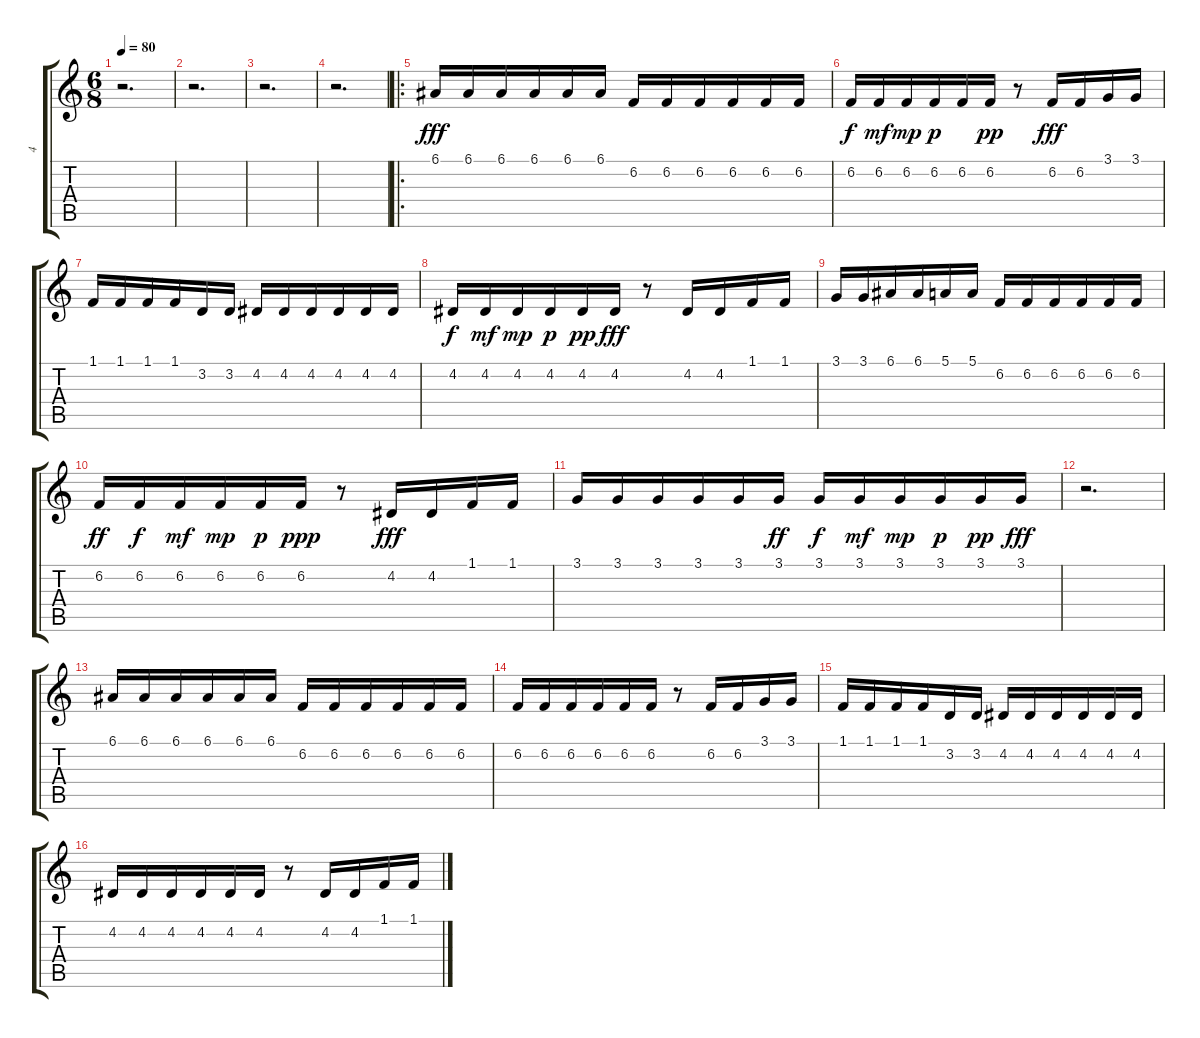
\track ("4" "4") {instrument steeldrums}
\staff {score tabs}
\tuning (E4 B3 G3 D3 A2 E2) {hide}
\ts (6 8)
\tempo 80
\clef g2
\ks c
r.2{d dy fff instrument steeldrums} |
r.2{d} |
r.2{d} |
r.2{d} |
\ro
6.1.16 6.1.16 6.1.16 6.1.16 6.1.16 6.1.16 6.2.16 6.2.16 6.2.16 6.2.16 6.2.16 6.2.16 |
6.2.16{dy f} 6.2.16{dy mf} 6.2.16{dy mp} 6.2.16{dy p} 6.2.16 6.2.16{dy pp} r.8 6.2.16{dy fff} 6.2.16 3.1.16 3.1.16 |
1.1.16 1.1.16 1.1.16 1.1.16 3.2.16 3.2.16 4.2.16 4.2.16 4.2.16 4.2.16 4.2.16 4.2.16 |
4.2.16{dy f} 4.2.16{dy mf} 4.2.16{dy mp} 4.2.16{dy p} 4.2.16{dy pp} 4.2.16{dy fff} r.8 4.2.16 4.2.16 1.1.16 1.1.16 |
3.1.16 3.1.16 6.1.16 6.1.16 5.1.16 5.1.16 6.2.16 6.2.16 6.2.16 6.2.16 6.2.16 6.2.16 |
6.2.16{dy ff} 6.2.16{dy f} 6.2.16{dy mf} 6.2.16{dy mp} 6.2.16{dy p} 6.2.16{dy ppp} r.8 4.2.16{dy fff} 4.2.16 1.1.16 1.1.16 |
3.1.16 3.1.16 3.1.16 3.1.16 3.1.16 3.1.16{dy ff} 3.1.16{dy f} 3.1.16{dy mf} 3.1.16{dy mp} 3.1.16{dy p} 3.1.16{dy pp} 3.1.16{dy fff} |
r.2{d} |
6.1.16 6.1.16 6.1.16 6.1.16 6.1.16 6.1.16 6.2.16 6.2.16 6.2.16 6.2.16 6.2.16 6.2.16 |
6.2.16 6.2.16 6.2.16 6.2.16 6.2.16 6.2.16 r.8 6.2.16 6.2.16 3.1.16 3.1.16 |
1.1.16 1.1.16 1.1.16 1.1.16 3.2.16 3.2.16 4.2.16 4.2.16 4.2.16 4.2.16 4.2.16 4.2.16 |
4.2.16 4.2.16 4.2.16 4.2.16 4.2.16 4.2.16 r.8 4.2.16 4.2.16 1.1.16 1.1.16
